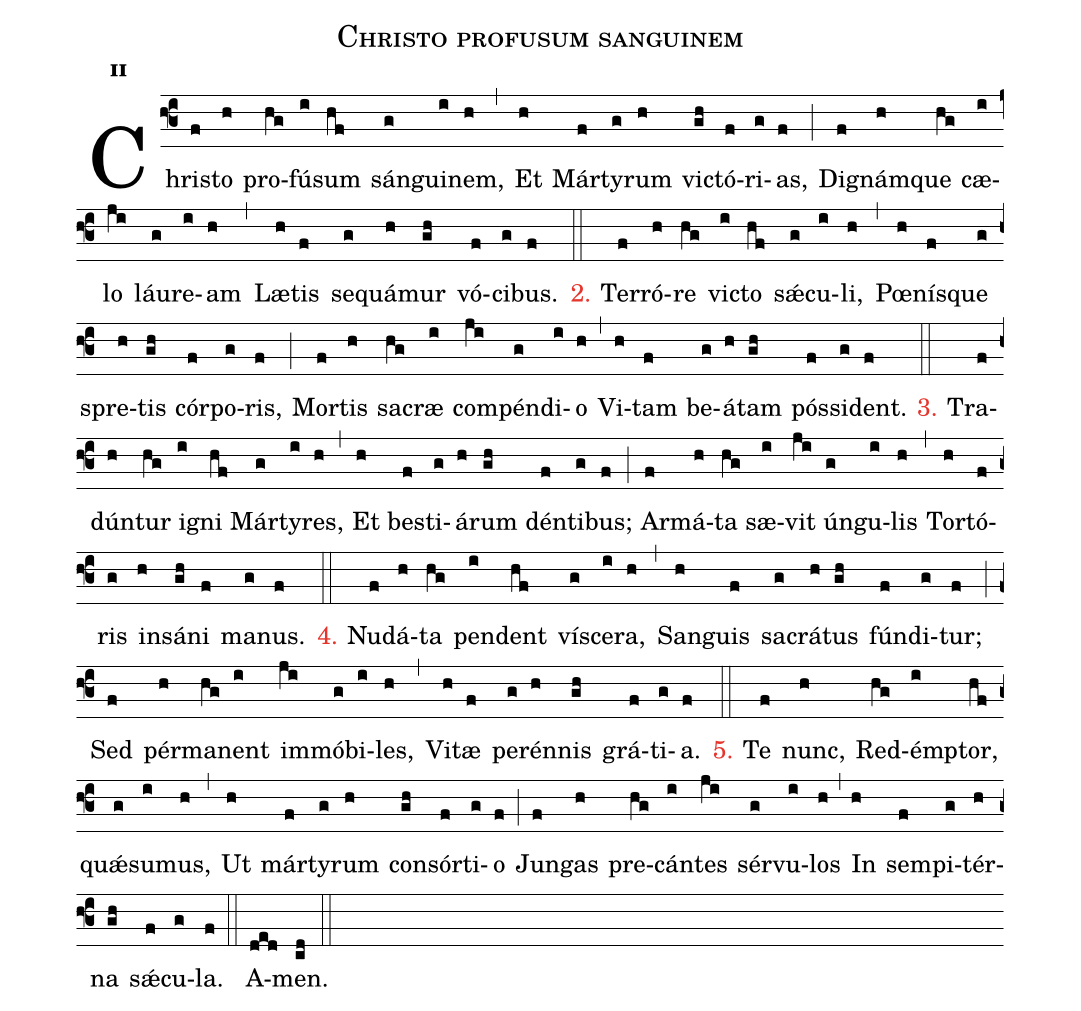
name:Christo profusum sanguinem;
office-part:hy;
mode:2;
%%
initial-style: 1;
name: Christo profusum sanguinem;
mode: 2;
office-part: Hymnus;
annotation: Hymn.;
annotation: ii;
nabc-lines: 1;
%%
(f3) Chris(f)to(h) pro(hg)fú(i)sum(hf) sán(g)gui(i)nem,(h) (,)
Et(h) Már(f)ty(g)rum(h) vic(gh)tó(f)ri(g)as,(f) (;)
Di(f)gnám(h)que(hg) cæ(i)lo(ji) láu(g)re(i)am(h) (,)
Læ(h)tis(f) se(g)quá(h)mur(gh) vó(f)ci(g)bus.(f) (::)

<c>2.</c> Ter(f)ró(h)re(hg) vic(i)to(hf) sǽ(g)cu(i)li,(h) (,)
Pœ(h)nís(f)que(g) spre(h)tis(gh) cór(f)po(g)ris,(f) (;)
Mor(f)tis(h) sa(hg)cræ(i) com(ji)pén(g)di(i)o(h) (,)
Vi(h)tam(f) be(g)á(h)tam(gh) pós(f)si(g)dent.(f) (::)

<c>3.</c> Tra(f)dún(h)tur(hg) i(i)gni(hf) Már(g)ty(i)res,(h) (,)
Et(h) bes(f)ti(g)á(h)rum(gh) dén(f)ti(g)bus;(f) (;)
Ar(f)má(h)ta(hg) sæ(i)vit(ji) ún(g)gu(i)lis(h) (,)
Tor(h)tó(f)ris(g) in(h)sá(gh)ni(f) ma(g)nus.(f) (::)

<c>4.</c> Nu(f)dá(h)ta(hg) pen(i)dent(hf) ví(g)sce(i)ra,(h) (,)
San(h)guis(f) sa(g)crá(h)tus(gh) fún(f)di(g)tur;(f) (;)
Sed(f) pér(h)ma(hg)nent(i) im(ji)mó(g)bi(i)les,(h) (,)
Vi(h)tæ(f) per(g)én(h)nis(gh) grá(f)ti(g)a.(f) (::)

<c>5.</c> Te(f) nunc,(h) Red(hg)émp(i)tor,(hf) quǽ(g)su(i)mus,(h) (,)
Ut(h) már(f)ty(g)rum(h) con(gh)sór(f)ti(g)o(f) (;)
Jun(f)gas(h) pre(hg)cán(i)tes(ji) sér(g)vu(i)los(h) (,)
In(h) sem(f)pi(g)tér(h)na(gh) sǽ(f)cu(g)la.(f) (::)

A(ded)men.(cd) (::)
